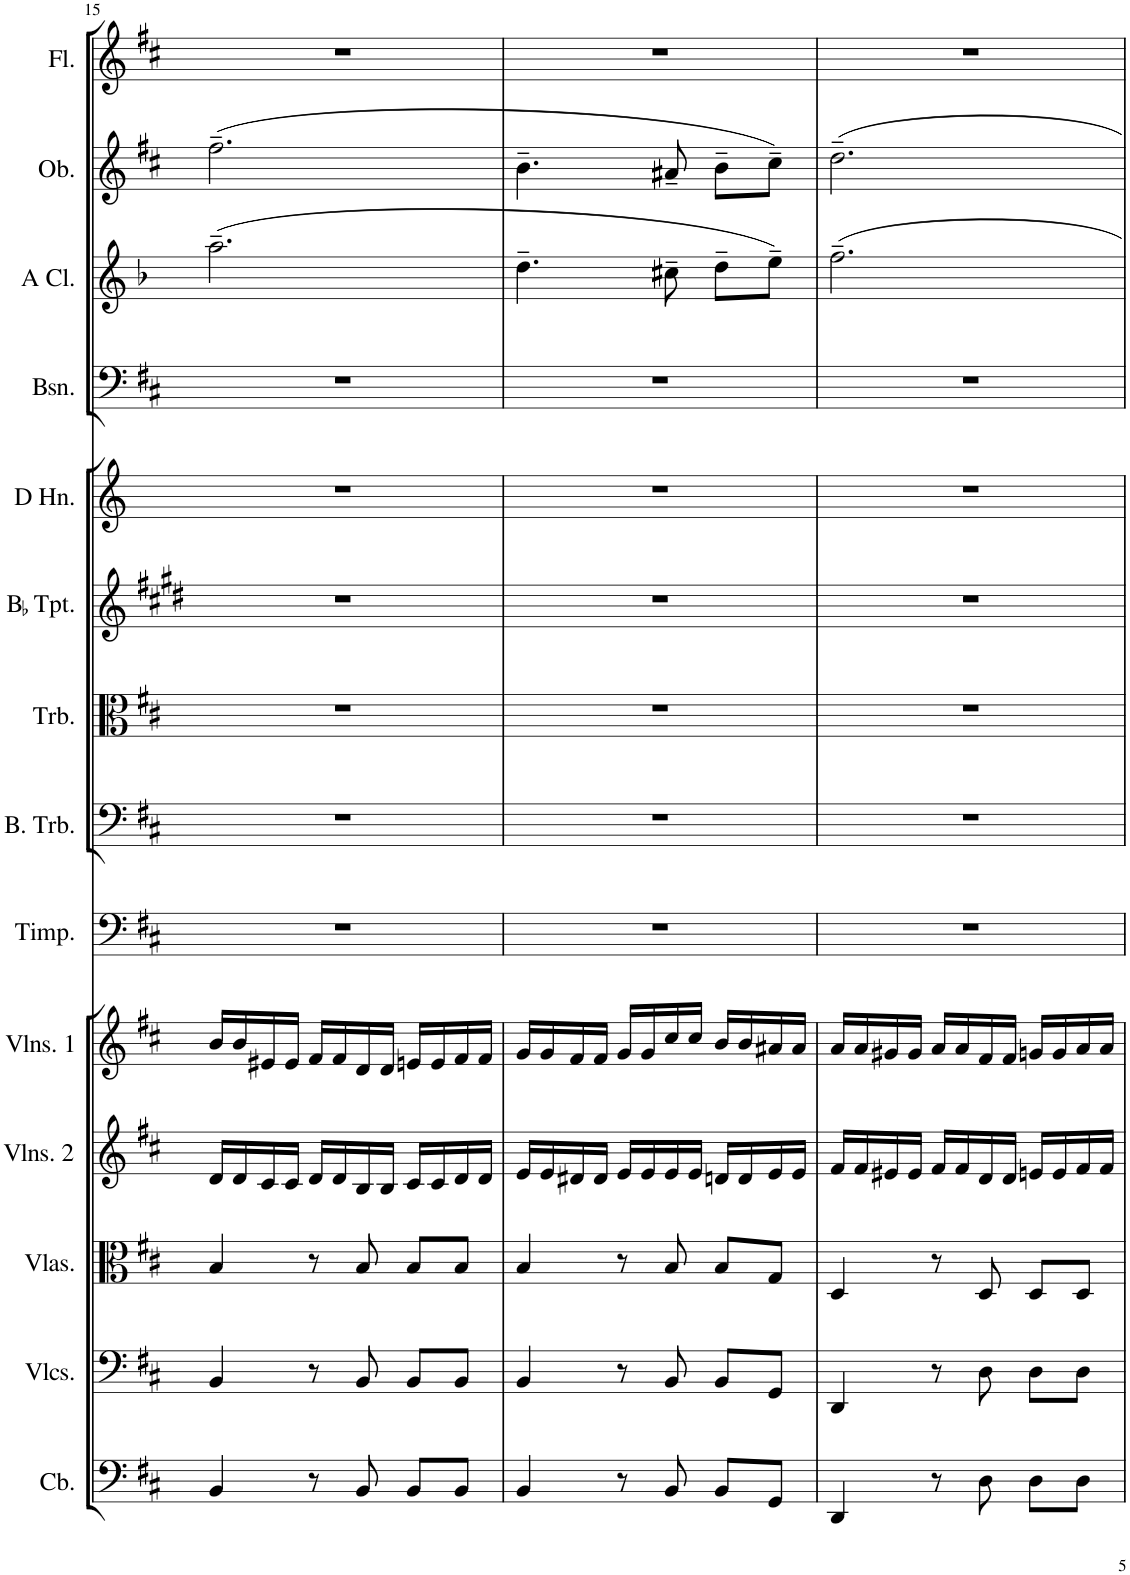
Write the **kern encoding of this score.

**kern	**kern	**kern	**kern	**kern	**kern	**kern	**kern	**kern	**kern	**kern	**kern	**kern	**kern
*part14	*part13	*part12	*part11	*part10	*part9	*part8	*part7	*part6	*part5	*part4	*part3	*part2	*part1
*staff14	*staff13	*staff12	*staff11	*staff10	*staff9	*staff8	*staff7	*staff6	*staff5	*staff4	*staff3	*staff2	*staff1
*I"Contrabass	*I"Violoncellos	*I"Violas	*I"Violins 2	*I"Violins 1	*I"Timpani	*I"Bass Trombone	*I"Trombone	*I"BaccidentalFlat Trumpet	*I"D Horn	*I"Bassoon	*I"A Clarinet	*I"Oboe	*I"Flute
*I'Cb.	*I'Vlcs.	*I'Vlas.	*I'Vlns. 2	*I'Vlns. 1	*I'Timp.	*I'B. Trb.	*I'Trb.	*I'BaccidentalFlat Tpt.	*I'D Hn.	*I'Bsn.	*I'A Cl.	*I'Ob.	*I'Fl.
!!LO:PB:g=z
*clefF4	*clefF4	*clefC3	*clefG2	*clefG2	*clefF4	*clefF4	*clefC3	*clefG2	*clefG2	*clefF4	*clefG2	*clefG2	*clefG2
*Trd7c12	*	*	*	*	*	*	*	*Trd1c2	*Trd6c10	*	*Trd2c3	*	*
*k[f#c#]	*k[f#c#]	*k[f#c#]	*k[f#c#]	*k[f#c#]	*k[f#c#]	*k[f#c#]	*k[f#c#]	*k[f#c#g#d#]	*k[]	*k[f#c#]	*k[b-]	*k[f#c#]	*k[f#c#]
*M3/4	*M3/4	*M3/4	*M3/4	*M3/4	*M3/4	*M3/4	*M3/4	*M3/4	*M3/4	*M3/4	*M3/4	*M3/4	*M3/4
=15	=15	=15	=15	=15	=15	=15	=15	=15	=15	=15	=15	=15	=15
4BB/	4BB/	4B/	16d/LL	16b/LL	2.r	2.r	2.r	2.r	2.r	2.r	(2.aa~\	(2.ff#~\	2.r
.	.	.	16d/	16b/	.	.	.	.	.	.	.	.	.
.	.	.	16c#/	16e#X/	.	.	.	.	.	.	.	.	.
.	.	.	16c#/JJ	16e#/JJ	.	.	.	.	.	.	.	.	.
8r	8r	8r	16d/LL	16f#/LL	.	.	.	.	.	.	.	.	.
.	.	.	16d/	16f#/	.	.	.	.	.	.	.	.	.
8BB/	8BB/	8B/	16B/	16d/	.	.	.	.	.	.	.	.	.
.	.	.	16B/JJ	16d/JJ	.	.	.	.	.	.	.	.	.
8BB/L	8BB/L	8B/L	16c#/LL	16en/LL	.	.	.	.	.	.	.	.	.
.	.	.	16c#/	16e/	.	.	.	.	.	.	.	.	.
8BB/J	8BB/J	8B/J	16d/	16f#/	.	.	.	.	.	.	.	.	.
.	.	.	16d/JJ	16f#/JJ	.	.	.	.	.	.	.	.	.
=16	=16	=16	=16	=16	=16	=16	=16	=16	=16	=16	=16	=16	=16
4BB/	4BB/	4B/	16e/LL	16g/LL	2.r	2.r	2.r	2.r	2.r	2.r	4.dd~\	4.b~\	2.r
.	.	.	16e/	16g/	.	.	.	.	.	.	.	.	.
.	.	.	16d#X/	16f#/	.	.	.	.	.	.	.	.	.
.	.	.	16d#/JJ	16f#/JJ	.	.	.	.	.	.	.	.	.
8r	8r	8r	16e/LL	16g/LL	.	.	.	.	.	.	.	.	.
.	.	.	16e/	16g/	.	.	.	.	.	.	.	.	.
8BB/	8BB/	8B/	16e/	16cc#/	.	.	.	.	.	.	8cc#X~\	8a#X~/	.
.	.	.	16e/JJ	16cc#/JJ	.	.	.	.	.	.	.	.	.
8BB/L	8BB/L	8B/L	16dn/LL	16b/LL	.	.	.	.	.	.	8dd~\L	8b~\L	.
.	.	.	16d/	16b/	.	.	.	.	.	.	.	.	.
8GG/J	8GG/J	8G/J	16e/	16a#X/	.	.	.	.	.	.	8ee~\J)	8cc#~\J)	.
.	.	.	16e/JJ	16a#/JJ	.	.	.	.	.	.	.	.	.
=17	=17	=17	=17	=17	=17	=17	=17	=17	=17	=17	=17	=17	=17
4DD/	4DD/	4D/	16f#/LL	16a/LL	2.r	2.r	2.r	2.r	2.r	2.r	2.ff~\	2.dd~\	2.r
.	.	.	16f#/	16a/	.	.	.	.	.	.	.	.	.
.	.	.	16e#X/	16g#X/	.	.	.	.	.	.	.	.	.
.	.	.	16e#/JJ	16g#/JJ	.	.	.	.	.	.	.	.	.
8r	8r	8r	16f#/LL	16a/LL	.	.	.	.	.	.	.	.	.
.	.	.	16f#/	16a/	.	.	.	.	.	.	.	.	.
8D\	8D\	8D/	16d/	16f#/	.	.	.	.	.	.	.	.	.
.	.	.	16d/JJ	16f#/JJ	.	.	.	.	.	.	.	.	.
8D\L	8D\L	8D/L	16en/LL	16gn/LL	.	.	.	.	.	.	.	.	.
.	.	.	16e/	16g/	.	.	.	.	.	.	.	.	.
8D\J	8D\J	8D/J	16f#/	16a/	.	.	.	.	.	.	.	.	.
.	.	.	16f#/JJ	16a/JJ	.	.	.	.	.	.	.	.	.
=	=	=	=	=	=	=	=	=	=	=	=	=	=
*-	*-	*-	*-	*-	*-	*-	*-	*-	*-	*-	*-	*-	*-
